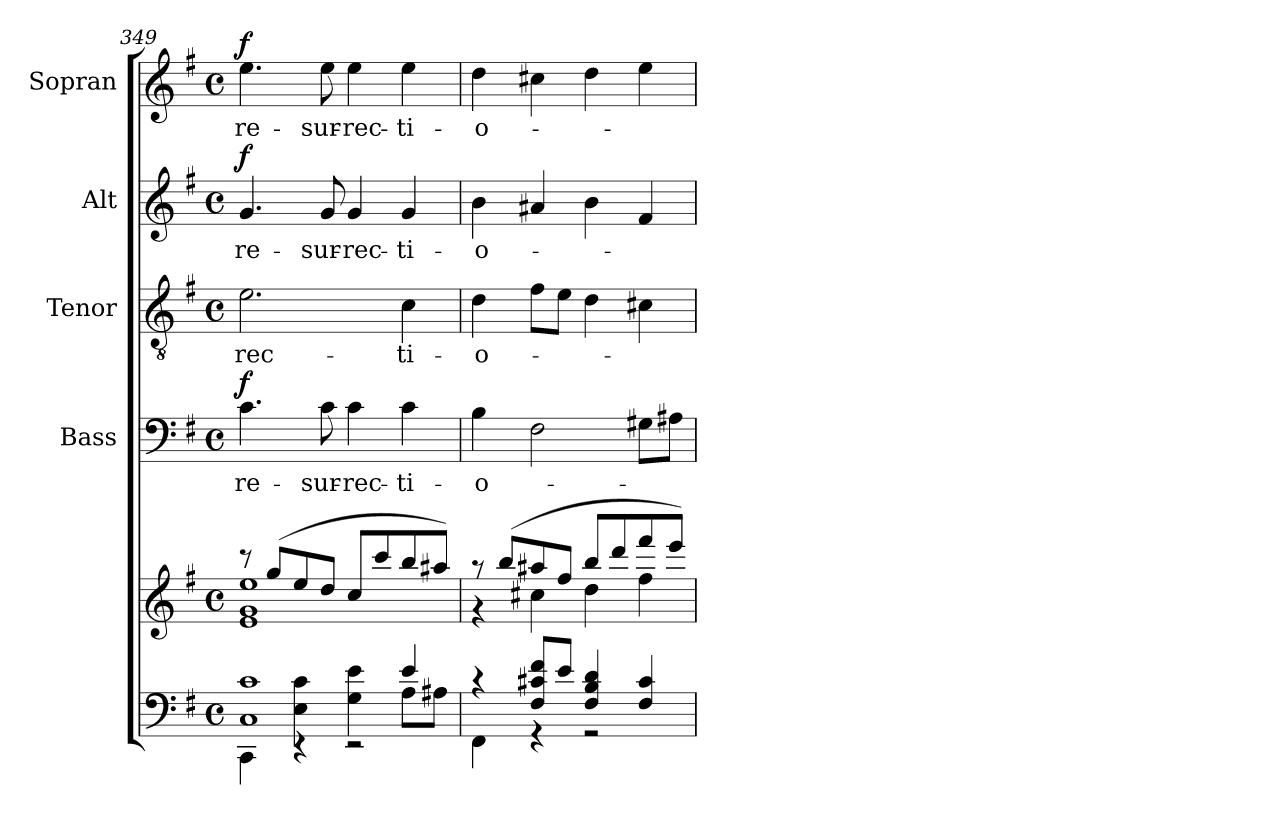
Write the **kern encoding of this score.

**kern	**kern	**kern	**text	**dynam	**kern	**text	**kern	**text	**dynam	**kern	**text	**dynam
*part5	*part5	*part4	*part4	*part4	*part3	*part3	*part2	*part2	*part2	*part1	*part1	*part1
*staff6	*staff5	*staff4	*staff4	*staff4	*staff3	*staff3	*staff2	*staff2	*staff2	*staff1	*staff1	*staff1
*	*	*I"Bass	*	*	*I"Tenor	*	*I"Alt	*	*	*I"Sopran	*	*
*	*	*I'B.	*	*	*I'T.	*	*I'A.	*	*	*I'S.	*	*
*clefF4	*clefG2	*clefF4	*	*	*clefGv2	*	*clefG2	*	*	*clefG2	*	*
*k[f#]	*k[f#]	*k[f#]	*	*	*k[f#]	*	*k[f#]	*	*	*k[f#]	*	*
*G:	*G:	*G:	*	*	*G:	*	*G:	*	*	*G:	*	*
*M4/4	*M4/4	*M4/4	*	*	*M4/4	*	*M4/4	*	*	*M4/4	*	*
*met(c)	*met(c)	*met(c)	*	*	*met(c)	*	*met(c)	*	*	*met(c)	*	*
=349	=349	=349	=349	=349	=349	=349	=349	=349	=349	=349	=349	=349
*^	*^	*	*	*	*	*	*	*	*	*	*	*
*	*^	*	*	*	*	*	*	*	*	*	*	*	*	*
*	*	*^	*	*	*	*	*	*	*	*	*	*	*	*	*
!	!	!	!	!	!	!	!LO:LY:b	!LO:DY:a	!	!LO:LY:b	!	!LO:LY:b	!LO:DY:a	!	!LO:LY:b	!LO:DY:a
1C 1c	4CC\	4ryy	2.ryy	8rbb	1e 1g 1ee	4.c\	re-	f	2.e\	-rec-	4.g/	re-	f	4.ee\	re-	f
.	.	.	.	(>8gg/L	.	.	.	.	.	.	.	.	.	.	.	.
.	4rEE	4E\ 4c\	.	8ee/	.	.	.	.	.	.	.	.	.	.	.	.
!	!	!	!	!	!	!	!LO:LY:b	!	!	!	!	!LO:LY:b	!	!	!LO:LY:b	!
.	.	.	.	8dd/J	.	8c\	-sur-	.	.	.	8g/	-sur-	.	8ee\	-sur-	.
!	!	!	!	!	!	!	!LO:LY:b	!	!	!	!	!LO:LY:b	!	!	!LO:LY:b	!
.	2rEE	4G\ 4e\	.	8cc/L	.	4c\	-rec-	.	.	.	4g/	-rec-	.	4ee\	-rec-	.
.	.	.	.	8ccc/	.	.	.	.	.	.	.	.	.	.	.	.
!	!	!	!	!	!	!	!LO:LY:b	!	!	!LO:LY:b	!	!LO:LY:b	!	!	!LO:LY:b	!
.	.	4e/	8A\L	8bb/	.	4c\	-ti-	.	4c\	-ti-	4g/	-ti-	.	4ee\	-ti-	.
.	.	.	8A#X\J	8aa#X/J)	.	.	.	.	.	.	.	.	.	.	.	.
!!LO:PB:g=z
=350	=350	=350	=350	=350	=350	=350	=350	=350	=350	=350	=350	=350	=350	=350	=350	=350
!	!	!	!	!	!	!	!LO:LY:b	!	!	!LO:LY:b	!	!LO:LY:b	!	!	!LO:LY:b	!
*	*v	*v	*v	*	*	*	*	*	*	*	*	*	*	*	*	*
4rB	4FF#\	8raa	4r	4B\	-o-	.	4d\	-o-	4b\	-o-	.	4dd\	-o-	.
.	.	(>8bb/L	.	.	.	.	.	.	.	.	.	.	.	.
8F#/ 8c#X/ 8f#/L	4rFF	8aa#X/	4cc#X\	2F#\	.	.	8f#\L	.	4a#X/	.	.	4cc#X\	.	.
8e/J	.	8ff#/J	.	.	.	.	8e\J	.	.	.	.	.	.	.
4F#/ 4B/ 4d/	2rGG	8bb/L	4dd\	.	.	.	4d\	.	4b\	.	.	4dd\	.	.
.	.	8ddd/	.	.	.	.	.	.	.	.	.	.	.	.
4F#/ 4c#/	.	8fff#/	4ff#\	8G#X\L	.	.	4c#X\	.	4f#/	.	.	4ee\	.	.
.	.	8eee/J)	.	8A#X\J	.	.	.	.	.	.	.	.	.	.
*v	*v	*	*	*	*	*	*	*	*	*	*	*	*	*
*	*v	*v	*	*	*	*	*	*	*	*	*	*	*
=	=	=	=	=	=	=	=	=	=	=	=	=
*-	*-	*-	*-	*-	*-	*-	*-	*-	*-	*-	*-	*-
